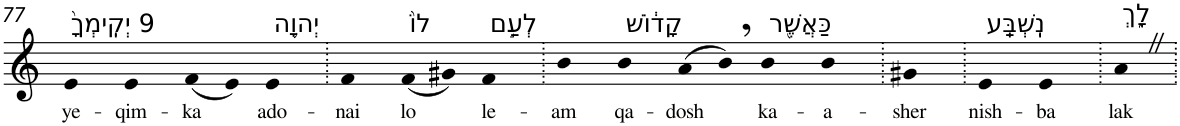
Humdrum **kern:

**kern	**text
*part1	*part1
*staff1	*staff1
*I"Piano	*
*I'Pno	*
!!LO:PB:g=z
*clefG2	*
*k[]	*
=77	=77
!LO:TX:a:t=9 יְקִֽימְךָ֨	!
!	!LO:LY:b
4e	ye-
!	!LO:LY:b
4e	-qim-
!	!LO:LY:b
(8f	-ka
8e)	.
!LO:TX:a:t=יְהוָ֥ה	!
!	!LO:LY:b
4e	ado-
=78.	=78.
!	!LO:LY:b
4f	-nai
!LO:TX:a:t=לוֹ֙	!
!	!LO:LY:b
(8f	lo
8g#X)	.
!LO:TX:a:t=לְעַ֣ם	!
!	!LO:LY:b
4f	le-
=79.	=79.
!	!LO:LY:b
4b	-am
!LO:TX:a:t=קָד֔וֹשׁ	!
!	!LO:LY:b
4b	qa-
!	!LO:LY:b
(8a	-dosh
8b,)	.
!LO:TX:a:t=כַּאֲשֶׁ֖ר	!
!	!LO:LY:b
4b	ka-
!	!LO:LY:b
4b	-a-
=80.	=80.
!	!LO:LY:b
4g#X	-sher
=81.	=81.
!LO:TX:a:t=נִֽשְׁבַּֽע	!
!	!LO:LY:b
4e	nish-
!	!LO:LY:b
4e	-ba
=82.	=82.
!LO:TX:a:t=לָ֑ךְ	!
!	!LO:LY:b
4aZ	lak
=.	=.
*-	*-
